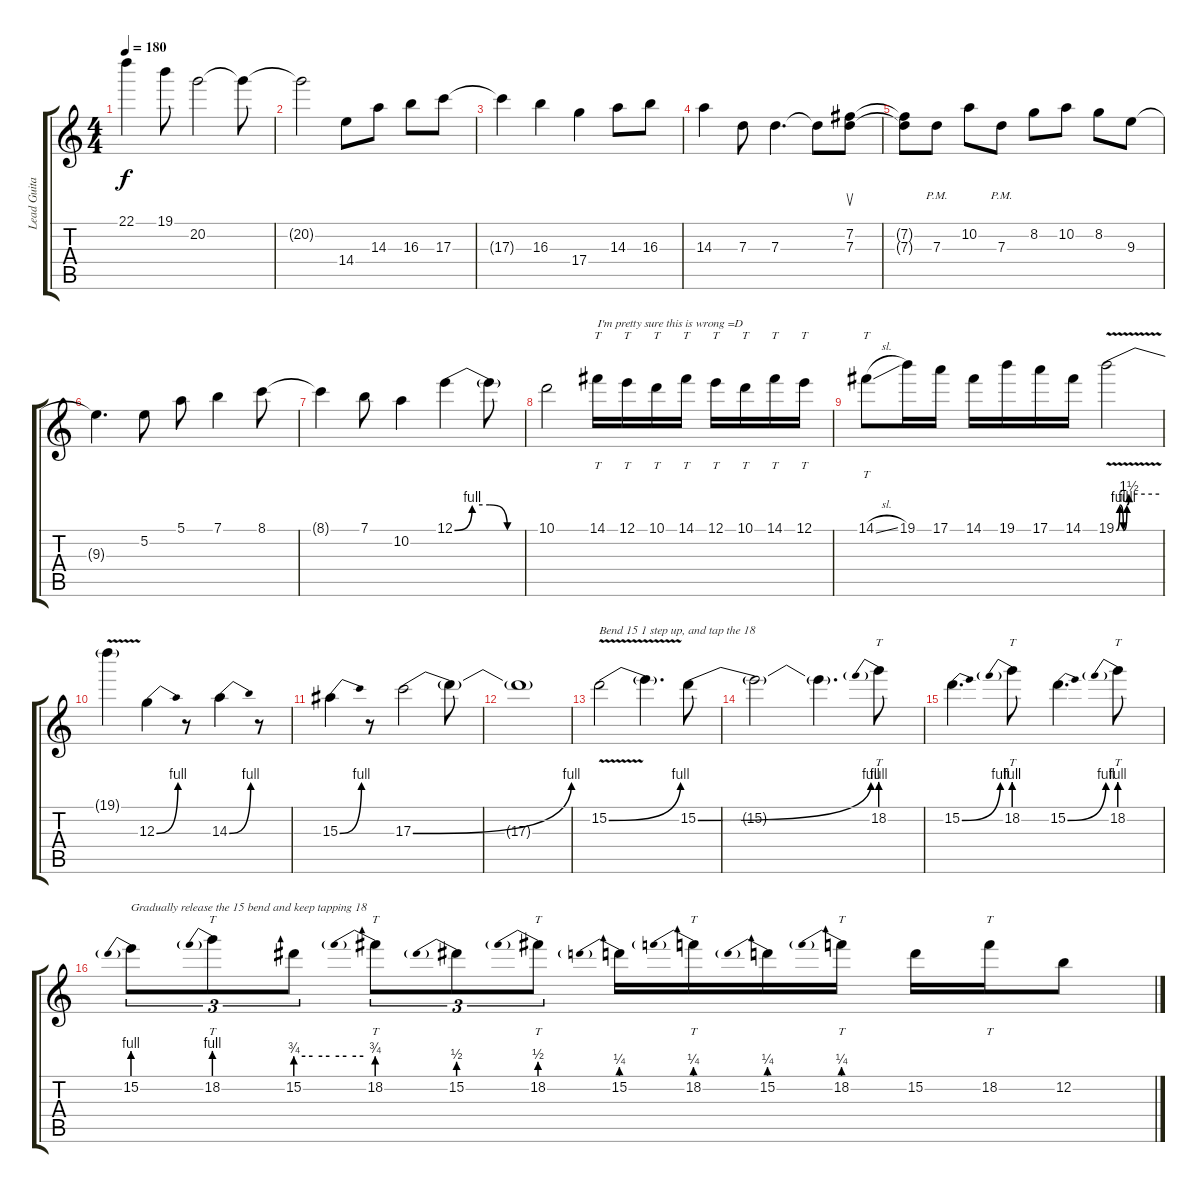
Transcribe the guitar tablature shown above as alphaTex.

\track ("Lead Guitar" "Lead Guita") {instrument distortionguitar}
\staff {score tabs}
\tuning (E4 B3 G3 D3 A2 E2) {hide}
\ts (4 4)
\tempo 180
\clef g2
\ks c
22.1.4{dy f} 19.1.8 20.2.2 20.2{t}.8 |
20.2{t}.2 14.4.8 14.3.8 16.3.8 17.3.8 |
17.3{t}.4 16.3.4 17.4.4 14.3.8 16.3.8 |
14.3.4 7.3.8 7.3.4{d} 7.3{t}.8 (7.2 7.3).8{su} |
(7.2{t} 7.3{t}).8 7.3{pm}.8 10.2.8 7.3{pm}.8 8.2.8 10.2.8 8.2.8 9.3.8 |
9.3{t}.4{d} 5.2.8 5.1.8 7.1.4 8.1.8 |
8.1{t}.4 7.1.8 10.2.4 12.1{be (custom 0 0 15 4 30 4 45 0 60 0)}.4 12.1{t}.8 |
10.1.2 14.1.16{tt txt "I'm pretty sure this is wrong =D"} 12.1.16{tt} 10.1.16{tt} 14.1.16{tt} 12.1.16{tt} 10.1.16{tt} 14.1.16{tt} 12.1.16{tt} |
14.1{sl}.8{tt} 19.1.16 17.1.16 14.1.16 19.1.16 17.1.16 14.1.16 19.1{be (custom 0 0 5 4 10 0 15 4 18 6 60 6) v}.2 |
19.1{t}.4 12.3{be (bend 0 0 60 4)}.4 r.8 14.3{be (bend 0 0 60 4)}.4 r.8 |
15.3{be (bend 0 0 60 4)}.4 r.8 17.3{be (bend 0 0 60 4)}.2 17.3{t}.8 |
17.3{t}.1 |
15.2{be (bend 0 0 60 4) v}.2{txt "Bend 15 1 step up, and tap the 18"} 15.2{t}.4{d} 15.2{be (bend 0 0 60 4)}.8 |
15.2{t}.2 15.2{t}.4{d} 18.2{be (prebend 0 4 60 4)}.8{tt} |
15.2{be (bend 0 0 60 4)}.4{d} 18.2{be (prebend 0 4 60 4)}.8{tt} 15.2{be (bend 0 0 60 4)}.4{d} 18.2{be (prebend 0 4 60 4)}.8{tt} |
15.2{be (prebend 0 4 60 4)}.8{tu (3 2) txt "Gradually release the 15 bend and keep tapping 18"} 18.2{be (prebend 0 4 60 4)}.8{tt tu (3 2)} 15.2{be (custom 0 3 15 3 30 3 45 3 60 3)}.8{tu (3 2)} 18.2{be (prebend 0 3 60 3)}.8{tt tu (3 2)} 15.2{be (prebend 0 2 60 2)}.8{tu (3 2)} 18.2{be (prebend 0 2 60 2)}.8{tt tu (3 2)} 15.2{be (prebend 0 1 60 1)}.16 18.2{be (prebend 0 1 60 1)}.16{tt} 15.2{be (prebend 0 1 60 1)}.16 18.2{be (prebend 0 1 60 1)}.16{tt} 15.2.16 18.2.16{tt} 12.2.8
